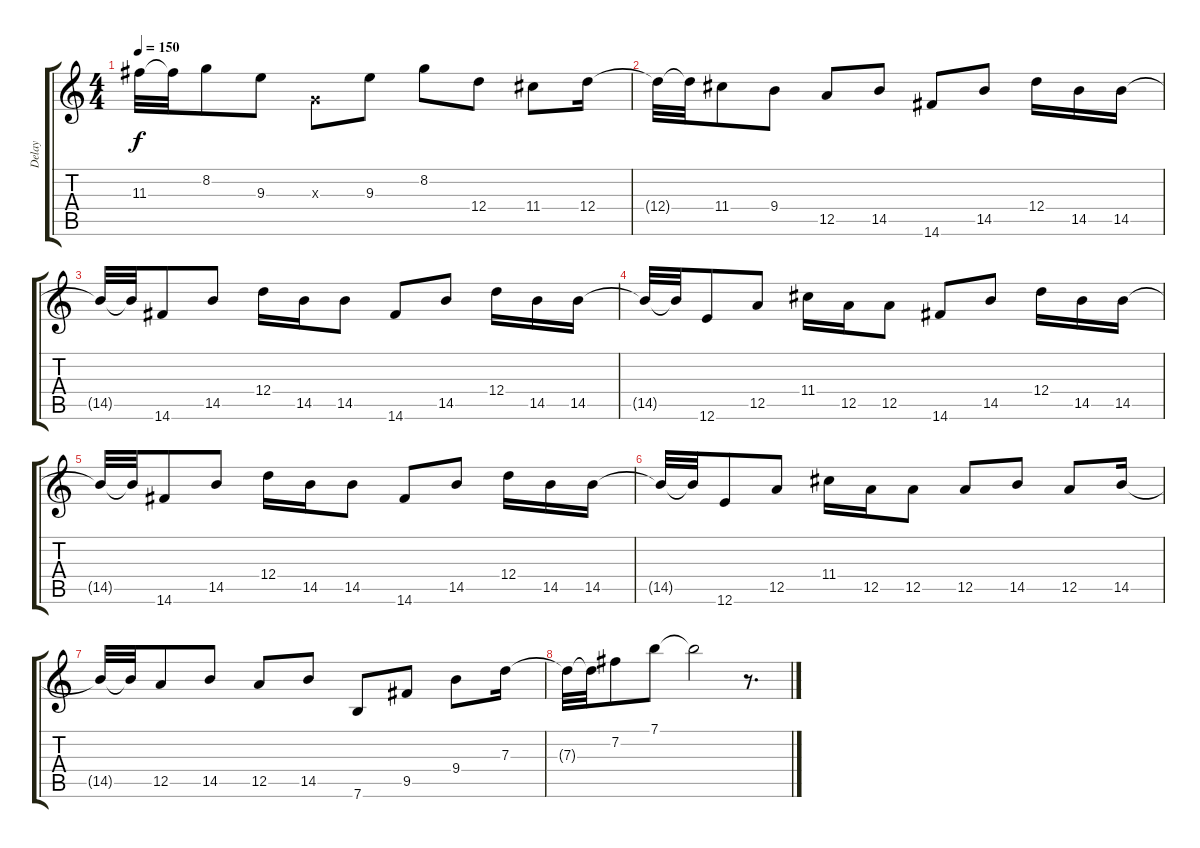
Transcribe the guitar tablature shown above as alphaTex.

\track ("Delay" "Delay") {instrument electricguitarjazz}
\staff {score tabs}
\tuning (E4 B3 G3 D3 A2 E2) {hide}
\ts (4 4)
\tempo 150
\clef g2
\ks c
11.3{t}.32{dy f} 11.3{t}.32 8.2.8 9.3.8 0.3{x}.8 9.3.8 8.2.8 12.4.8 11.4.8 12.4.16 |
12.4{t}.32 12.4{t}.32 11.4.8 9.4.8 12.5.8 14.5.8 14.6.8 14.5.8 12.4.16 14.5.16 14.5.16 |
14.5{t}.32 14.5{t}.32 14.6.8 14.5.8 12.4.16 14.5.16 14.5.8 14.6.8 14.5.8 12.4.16 14.5.16 14.5.16 |
14.5{t}.32 14.5{t}.32 12.6.8 12.5.8 11.4.16 12.5.16 12.5.8 14.6.8 14.5.8 12.4.16 14.5.16 14.5.16 |
14.5{t}.32 14.5{t}.32 14.6.8 14.5.8 12.4.16 14.5.16 14.5.8 14.6.8 14.5.8 12.4.16 14.5.16 14.5.16 |
14.5{t}.32 14.5{t}.32 12.6.8 12.5.8 11.4.16 12.5.16 12.5.8 12.5.8 14.5.8 12.5.8 14.5.16 |
14.5{t}.32 14.5{t}.32 12.5.8 14.5.8 12.5.8 14.5.8 7.6.8 9.5.8 9.4.8 7.3.16 |
7.3{t}.32 7.3{t}.32 7.2.8 7.1.8 7.1{t}.2 r.8{d}
